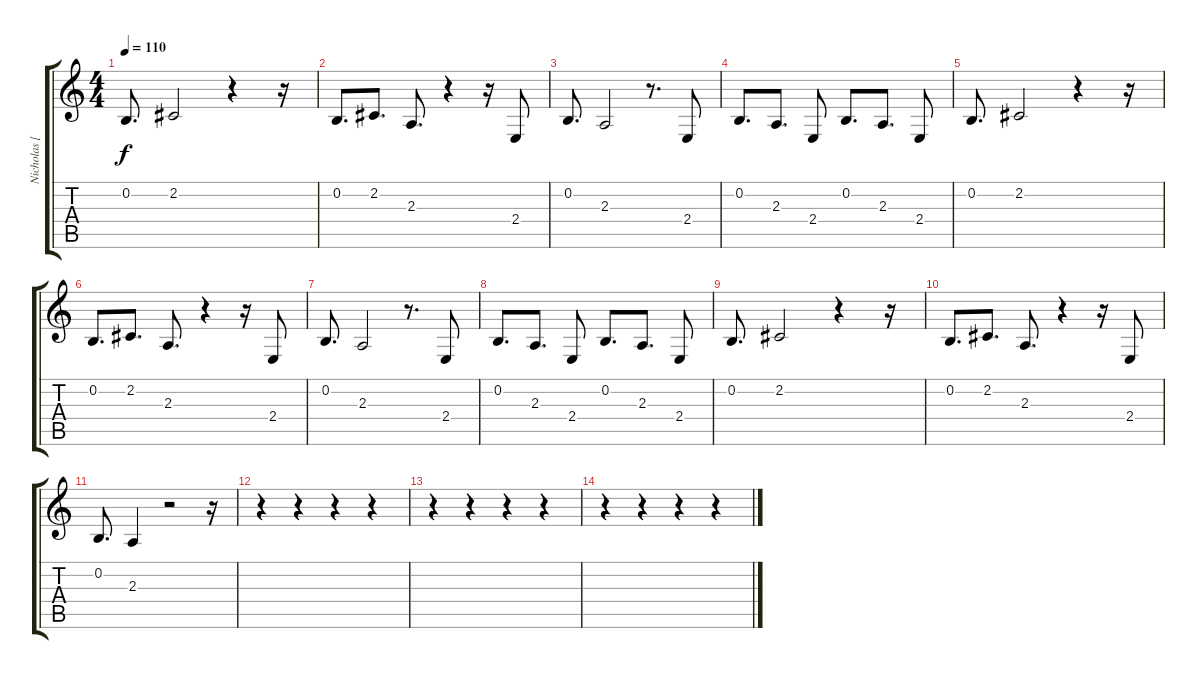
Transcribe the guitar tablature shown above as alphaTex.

\track ("Nicholas [Vocals]" "Nicholas [") {instrument clarinet}
\staff {score tabs}
\tuning (E4 B3 G3 D3 A2 E2) {hide}
\ts (4 4)
\tempo 110
\clef g2
\ks c
0.2.8{d dy f} 2.2.2 r.4 r.16 |
0.2.8{d} 2.2.8{d} 2.3.8{d} r.4 r.16 2.4.8 |
0.2.8{d} 2.3.2 r.8{d} 2.4.8 |
0.2.8{d} 2.3.8{d} 2.4.8 0.2.8{d} 2.3.8{d} 2.4.8 |
0.2.8{d} 2.2.2 r.4 r.16 |
0.2.8{d} 2.2.8{d} 2.3.8{d} r.4 r.16 2.4.8 |
0.2.8{d} 2.3.2 r.8{d} 2.4.8 |
0.2.8{d} 2.3.8{d} 2.4.8 0.2.8{d} 2.3.8{d} 2.4.8 |
0.2.8{d} 2.2.2 r.4 r.16 |
0.2.8{d} 2.2.8{d} 2.3.8{d} r.4 r.16 2.4.8 |
0.2.8{d} 2.3.4 r.2 r.16 |
r.4 r.4 r.4 r.4 |
r.4 r.4 r.4 r.4 |
r.4 r.4 r.4 r.4
